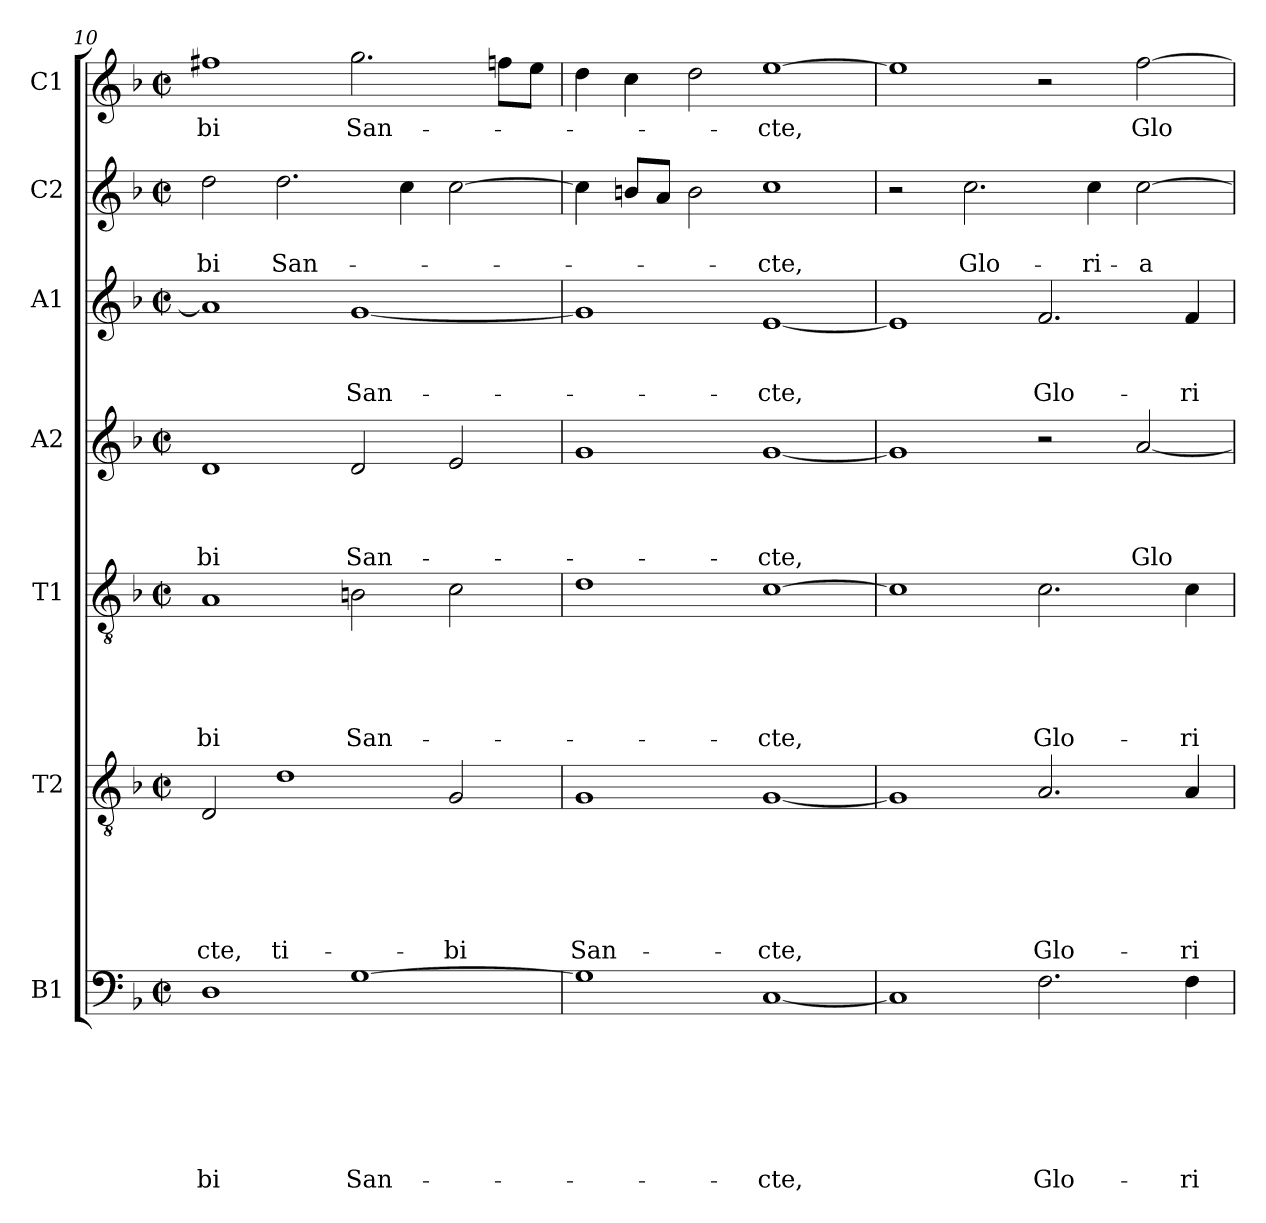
**kern	**text	**text	**text	**text	**text	**text	**text	**kern	**text	**text	**text	**text	**text	**text	**kern	**text	**text	**text	**text	**text	**kern	**text	**text	**text	**text	**kern	**text	**text	**text	**kern	**text	**text	**kern	**text
*part7	*part7	*part7	*part7	*part7	*part7	*part7	*part7	*part6	*part6	*part6	*part6	*part6	*part6	*part6	*part5	*part5	*part5	*part5	*part5	*part5	*part4	*part4	*part4	*part4	*part4	*part3	*part3	*part3	*part3	*part2	*part2	*part2	*part1	*part1
*staff7	*staff7	*staff7	*staff7	*staff7	*staff7	*staff7	*staff7	*staff6	*staff6	*staff6	*staff6	*staff6	*staff6	*staff6	*staff5	*staff5	*staff5	*staff5	*staff5	*staff5	*staff4	*staff4	*staff4	*staff4	*staff4	*staff3	*staff3	*staff3	*staff3	*staff2	*staff2	*staff2	*staff1	*staff1
*I"B1	*	*	*	*	*	*	*	*I"T2	*	*	*	*	*	*	*I"T1	*	*	*	*	*	*I"A2	*	*	*	*	*I"A1	*	*	*	*I"C2	*	*	*I"C1	*
*clefF4	*	*	*	*	*	*	*	*clefGv2	*	*	*	*	*	*	*clefGv2	*	*	*	*	*	*clefG2	*	*	*	*	*clefG2	*	*	*	*clefG2	*	*	*clefG2	*
*k[b-]	*	*	*	*	*	*	*	*k[b-]	*	*	*	*	*	*	*k[b-]	*	*	*	*	*	*k[b-]	*	*	*	*	*k[b-]	*	*	*	*k[b-]	*	*	*k[b-]	*
*F:	*	*	*	*	*	*	*	*F:	*	*	*	*	*	*	*F:	*	*	*	*	*	*F:	*	*	*	*	*F:	*	*	*	*F:	*	*	*F:	*
*M2/2	*	*	*	*	*	*	*	*M2/2	*	*	*	*	*	*	*M2/2	*	*	*	*	*	*M2/2	*	*	*	*	*M2/2	*	*	*	*M2/2	*	*	*M2/2	*
*met(c|)	*	*	*	*	*	*	*	*met(c|)	*	*	*	*	*	*	*met(c|)	*	*	*	*	*	*met(c|)	*	*	*	*	*met(c|)	*	*	*	*met(c|)	*	*	*met(c|)	*
=10	=10	=10	=10	=10	=10	=10	=10	=10	=10	=10	=10	=10	=10	=10	=10	=10	=10	=10	=10	=10	=10	=10	=10	=10	=10	=10	=10	=10	=10	=10	=10	=10	=10	=10
!	!	!	!	!	!	!	!LO:LY:b	!	!	!	!	!	!	!LO:LY:b	!	!	!	!	!	!LO:LY:b	!	!	!	!	!LO:LY:b	!	!	!	!	!	!	!LO:LY:b	!	!LO:LY:b
1D	.	.	.	.	.	.	-bi	2D/	.	.	.	.	.	-cte,	1A	.	.	.	.	-bi	1d	.	.	.	-bi	1a]	.	.	.	2dd\	.	-bi	1ff#X	-bi
!	!	!	!	!	!	!	!	!	!	!	!	!	!	!LO:LY:b	!	!	!	!	!	!	!	!	!	!	!	!	!	!	!	!	!	!LO:LY:b	!	!
.	.	.	.	.	.	.	.	1d	.	.	.	.	.	ti-	.	.	.	.	.	.	.	.	.	.	.	.	.	.	.	2.dd\	.	San-	.	.
!	!	!	!	!	!	!	!LO:LY:b	!	!	!	!	!	!	!	!	!	!	!	!	!LO:LY:b	!	!	!	!	!LO:LY:b	!	!	!	!LO:LY:b	!	!	!	!	!LO:LY:b
[1G	.	.	.	.	.	.	San-	.	.	.	.	.	.	.	2Bn\	.	.	.	.	San-	2d/	.	.	.	San-	[1g	.	.	San-	.	.	.	2.gg\	San-
.	.	.	.	.	.	.	.	.	.	.	.	.	.	.	.	.	.	.	.	.	.	.	.	.	.	.	.	.	.	4cc\	.	.	.	.
!	!	!	!	!	!	!	!	!	!	!	!	!	!	!LO:LY:b	!	!	!	!	!	!	!	!	!	!	!	!	!	!	!	!	!	!	!	!
.	.	.	.	.	.	.	.	2G/	.	.	.	.	.	-bi	2c\	.	.	.	.	.	2e/	.	.	.	.	.	.	.	.	[2cc\	.	.	.	.
.	.	.	.	.	.	.	.	.	.	.	.	.	.	.	.	.	.	.	.	.	.	.	.	.	.	.	.	.	.	.	.	.	8ffn\L	.
.	.	.	.	.	.	.	.	.	.	.	.	.	.	.	.	.	.	.	.	.	.	.	.	.	.	.	.	.	.	.	.	.	8ee\J	.
=11	=11	=11	=11	=11	=11	=11	=11	=11	=11	=11	=11	=11	=11	=11	=11	=11	=11	=11	=11	=11	=11	=11	=11	=11	=11	=11	=11	=11	=11	=11	=11	=11	=11	=11
!	!	!	!	!	!	!	!	!	!	!	!	!	!	!LO:LY:b	!	!	!	!	!	!	!	!	!	!	!	!	!	!	!	!	!	!	!	!
1G]	.	.	.	.	.	.	.	1G	.	.	.	.	.	San-	1d	.	.	.	.	.	1g	.	.	.	.	1g]	.	.	.	4cc\]	.	.	4dd\	.
.	.	.	.	.	.	.	.	.	.	.	.	.	.	.	.	.	.	.	.	.	.	.	.	.	.	.	.	.	.	8bn/L	.	.	4cc\	.
.	.	.	.	.	.	.	.	.	.	.	.	.	.	.	.	.	.	.	.	.	.	.	.	.	.	.	.	.	.	8a/J	.	.	.	.
.	.	.	.	.	.	.	.	.	.	.	.	.	.	.	.	.	.	.	.	.	.	.	.	.	.	.	.	.	.	2b\	.	.	2dd\	.
!	!	!	!	!	!	!	!LO:LY:b	!	!	!	!	!	!	!LO:LY:b	!	!	!	!	!	!LO:LY:b	!	!	!	!	!LO:LY:b	!	!	!	!LO:LY:b	!	!	!LO:LY:b	!	!LO:LY:b
[1C	.	.	.	.	.	.	-cte,	[1G	.	.	.	.	.	-cte,	[1c	.	.	.	.	-cte,	[1g	.	.	.	-cte,	[1e	.	.	-cte,	1cc	.	-cte,	[1ee	-cte,
=12	=12	=12	=12	=12	=12	=12	=12	=12	=12	=12	=12	=12	=12	=12	=12	=12	=12	=12	=12	=12	=12	=12	=12	=12	=12	=12	=12	=12	=12	=12	=12	=12	=12	=12
1C]	.	.	.	.	.	.	.	1G]	.	.	.	.	.	.	1c]	.	.	.	.	.	1g]	.	.	.	.	1e]	.	.	.	2r	.	.	1ee]	.
!	!	!	!	!	!	!	!	!	!	!	!	!	!	!	!	!	!	!	!	!	!	!	!	!	!	!	!	!	!	!	!	!LO:LY:b	!	!
.	.	.	.	.	.	.	.	.	.	.	.	.	.	.	.	.	.	.	.	.	.	.	.	.	.	.	.	.	.	2.cc\	.	Glo-	.	.
!	!	!	!	!	!	!	!LO:LY:b	!	!	!	!	!	!	!LO:LY:b	!	!	!	!	!	!LO:LY:b	!	!	!	!	!	!	!	!	!LO:LY:b	!	!	!	!	!
2.F\	.	.	.	.	.	.	Glo-	2.A/	.	.	.	.	.	Glo-	2.c\	.	.	.	.	Glo-	2r	.	.	.	.	2.f/	.	.	Glo-	.	.	.	2r	.
!	!	!	!	!	!	!	!	!	!	!	!	!	!	!	!	!	!	!	!	!	!	!	!	!	!	!	!	!	!	!	!	!LO:LY:b	!	!
.	.	.	.	.	.	.	.	.	.	.	.	.	.	.	.	.	.	.	.	.	.	.	.	.	.	.	.	.	.	4cc\	.	-ri-	.	.
!	!	!	!	!	!	!	!	!	!	!	!	!	!	!	!	!	!	!	!	!	!	!	!	!	!LO:LY:b	!	!	!	!	!	!	!LO:LY:b	!	!LO:LY:b
.	.	.	.	.	.	.	.	.	.	.	.	.	.	.	.	.	.	.	.	.	[2a/	.	.	.	Glo-	.	.	.	.	[2cc\	.	-a	[2ff\	Glo-
!	!	!	!	!	!	!	!LO:LY:b	!	!	!	!	!	!	!LO:LY:b	!	!	!	!	!	!LO:LY:b	!	!	!	!	!	!	!	!	!LO:LY:b	!	!	!	!	!
4F\	.	.	.	.	.	.	-ri-	4A/	.	.	.	.	.	-ri-	4c\	.	.	.	.	-ri-	.	.	.	.	.	4f/	.	.	-ri-	.	.	.	.	.
=	=	=	=	=	=	=	=	=	=	=	=	=	=	=	=	=	=	=	=	=	=	=	=	=	=	=	=	=	=	=	=	=	=	=
*-	*-	*-	*-	*-	*-	*-	*-	*-	*-	*-	*-	*-	*-	*-	*-	*-	*-	*-	*-	*-	*-	*-	*-	*-	*-	*-	*-	*-	*-	*-	*-	*-	*-	*-
